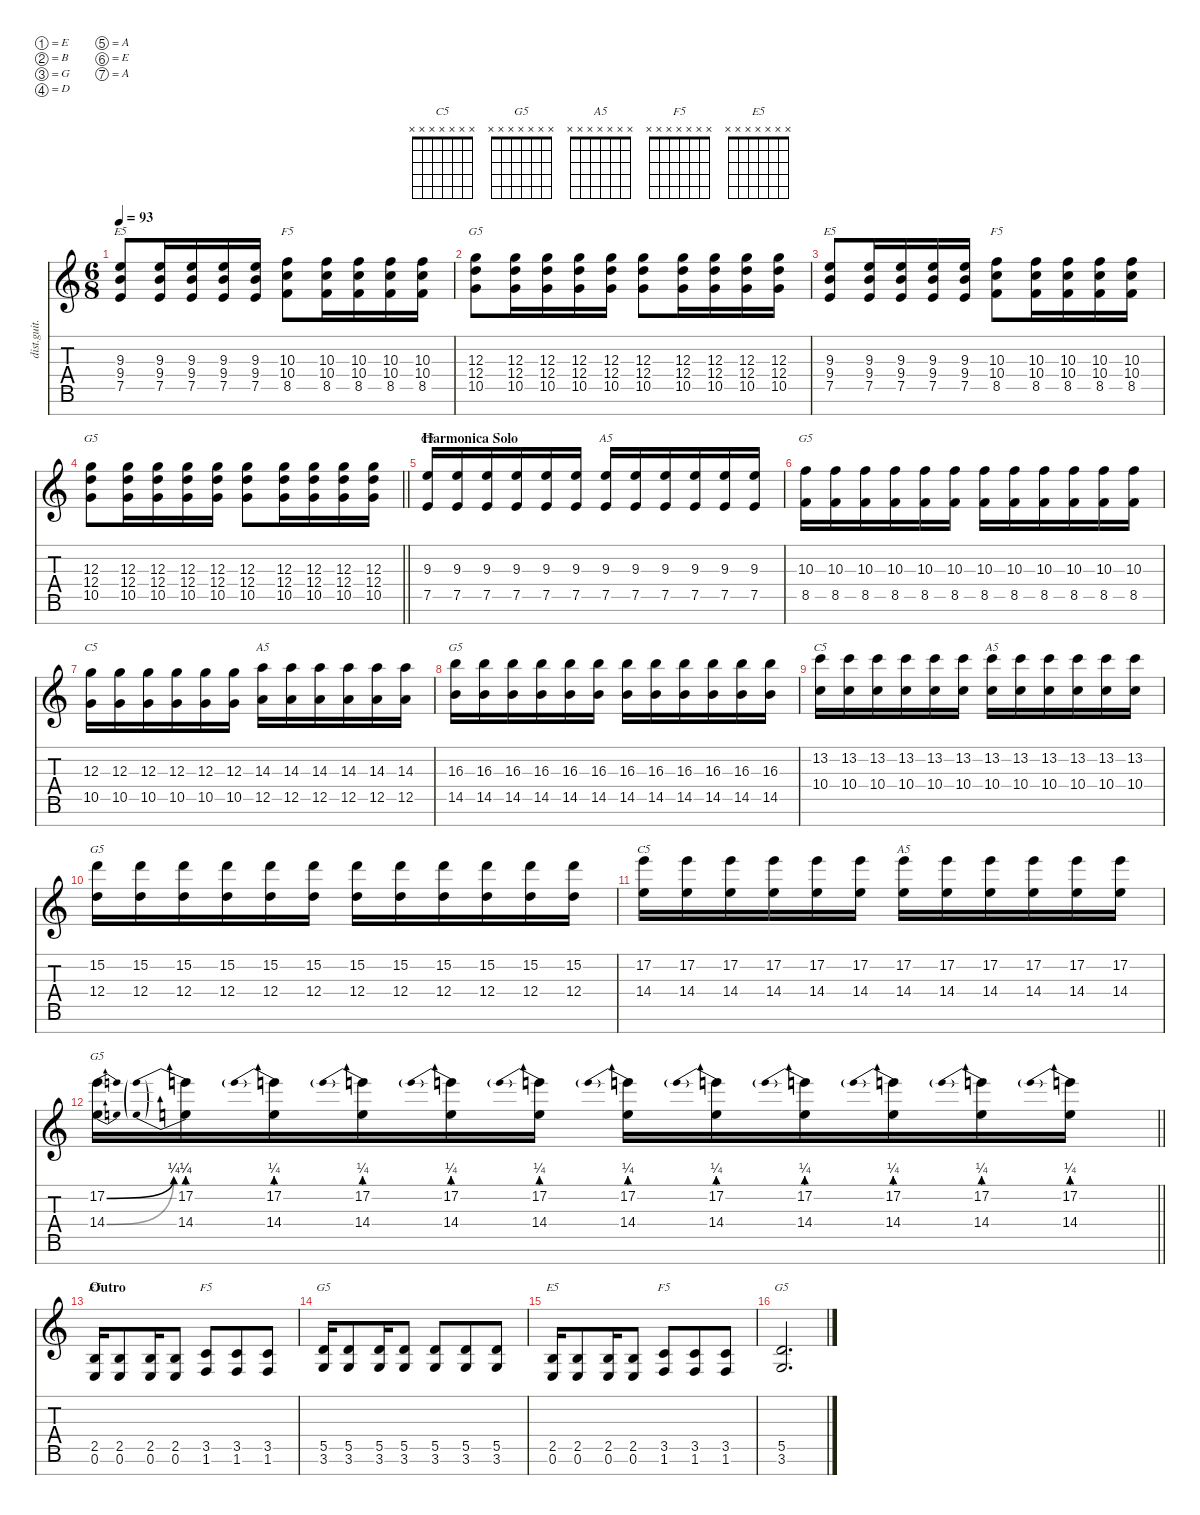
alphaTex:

\defaultSystemsLayout 4
\hideDynamics
\bracketExtendMode nobrackets
\otherSystemsTrackNameOrientation horizontal
\track ("Guitar 3" "dist.guit.") {instrument distortionguitar}
\staff {score tabs}
\tuning (E4 B3 G3 D3 A2 E2 A1)
\chord ("C5" x x x x x x x)
\chord ("G5" x x x x x x x)
\chord ("A5" x x x x x x x)
\chord ("F5" x x x x x x x)
\chord ("E5" x x x x x x x)
\ts (6 8)
\tempo 93
\clef g2
\ks c
(9.3 9.4 7.5).8{ch "E5" dy f beam Up} (9.3 9.4 7.5).16{beam Up} (9.3 9.4 7.5).16{beam Up} (9.3 9.4 7.5).16{beam Down} (9.3 9.4 7.5).16{beam Down} (10.3 10.4 8.5).8{ch "F5" beam Down} (10.3 10.4 8.5).16{beam Down} (10.3 10.4 8.5).16{beam Down} (10.3 10.4 8.5).16{beam Down} (10.3 10.4 8.5).16{beam Down} |
(12.3 12.4 10.5).8{ch "G5" beam Down} (12.3 12.4 10.5).16{beam Down} (12.3 12.4 10.5).16{beam Down} (12.3 12.4 10.5).16{beam Down} (12.3 12.4 10.5).16{beam Down} (12.3 12.4 10.5).8{beam Down} (12.3 12.4 10.5).16{beam Down} (12.3 12.4 10.5).16{beam Down} (12.3 12.4 10.5).16{beam Down} (12.3 12.4 10.5).16{beam Down} |
(9.3 9.4 7.5).8{ch "E5" beam Up} (9.3 9.4 7.5).16{beam Up} (9.3 9.4 7.5).16{beam Up} (9.3 9.4 7.5).16{beam Down} (9.3 9.4 7.5).16{beam Down} (10.3 10.4 8.5).8{ch "F5" beam Down} (10.3 10.4 8.5).16{beam Down} (10.3 10.4 8.5).16{beam Down} (10.3 10.4 8.5).16{beam Down} (10.3 10.4 8.5).16{beam Down} |
\barLineRight lightlight
(12.3 12.4 10.5).8{ch "G5" beam Down} (12.3 12.4 10.5).16{beam Down} (12.3 12.4 10.5).16{beam Down} (12.3 12.4 10.5).16{beam Down} (12.3 12.4 10.5).16{beam Down} (12.3 12.4 10.5).8{beam Down} (12.3 12.4 10.5).16{beam Down} (12.3 12.4 10.5).16{beam Down} (12.3 12.4 10.5).16{beam Down} (12.3 12.4 10.5).16{beam Down} |
\section ("" "Harmonica Solo")
(9.3 7.5).16{ch "C5" beam Up} (9.3 7.5).16{beam Up} (9.3 7.5).16{beam Up} (9.3 7.5).16{beam Up} (9.3 7.5).16{beam Up} (9.3 7.5).16{beam Up} (9.3 7.5).16{ch "A5" beam Up} (9.3 7.5).16{beam Up} (9.3 7.5).16{beam Up} (9.3 7.5).16{beam Up} (9.3 7.5).16{beam Up} (9.3 7.5).16{beam Up} |
(10.3 8.5).16{ch "G5" beam Down} (10.3 8.5).16{beam Down} (10.3 8.5).16{beam Down} (10.3 8.5).16{beam Down} (10.3 8.5).16{beam Down} (10.3 8.5).16{beam Down} (10.3 8.5).16{beam Down} (10.3 8.5).16{beam Down} (10.3 8.5).16{beam Down} (10.3 8.5).16{beam Down} (10.3 8.5).16{beam Down} (10.3 8.5).16{beam Down} |
(12.3 10.5).16{ch "C5" beam Down} (12.3 10.5).16{beam Down} (12.3 10.5).16{beam Down} (12.3 10.5).16{beam Down} (12.3 10.5).16{beam Down} (12.3 10.5).16{beam Down} (14.3 12.5).16{ch "A5" beam Down} (14.3 12.5).16{beam Down} (14.3 12.5).16{beam Down} (14.3 12.5).16{beam Down} (14.3 12.5).16{beam Down} (14.3 12.5).16{beam Down} |
(16.3 14.5).16{ch "G5" beam Down} (16.3 14.5).16{beam Down} (16.3 14.5).16{beam Down} (16.3 14.5).16{beam Down} (16.3 14.5).16{beam Down} (16.3 14.5).16{beam Down} (16.3 14.5).16{beam Down} (16.3 14.5).16{beam Down} (16.3 14.5).16{beam Down} (16.3 14.5).16{beam Down} (16.3 14.5).16{beam Down} (16.3 14.5).16{beam Down} |
(13.2 10.4).16{ch "C5" beam Down} (13.2 10.4).16{beam Down} (13.2 10.4).16{beam Down} (13.2 10.4).16{beam Down} (13.2 10.4).16{beam Down} (13.2 10.4).16{beam Down} (13.2 10.4).16{ch "A5" beam Down} (13.2 10.4).16{beam Down} (13.2 10.4).16{beam Down} (13.2 10.4).16{beam Down} (13.2 10.4).16{beam Down} (13.2 10.4).16{beam Down} |
(15.2 12.4).16{ch "G5" beam Down} (15.2 12.4).16{beam Down} (15.2 12.4).16{beam Down} (15.2 12.4).16{beam Down} (15.2 12.4).16{beam Down} (15.2 12.4).16{beam Down} (15.2 12.4).16{beam Down} (15.2 12.4).16{beam Down} (15.2 12.4).16{beam Down} (15.2 12.4).16{beam Down} (15.2 12.4).16{beam Down} (15.2 12.4).16{beam Down} |
(17.2 14.4).16{ch "C5" beam Down} (17.2 14.4).16{beam Down} (17.2 14.4).16{beam Down} (17.2 14.4).16{beam Down} (17.2 14.4).16{beam Down} (17.2 14.4).16{beam Down} (17.2 14.4).16{ch "A5" beam Down} (17.2 14.4).16{beam Down} (17.2 14.4).16{beam Down} (17.2 14.4).16{beam Down} (17.2 14.4).16{beam Down} (17.2 14.4).16{beam Down} |
\barLineRight lightlight
(17.2{be (bend 0 0 30 1)} 14.4{be (bend 0 0 30 1)}).16{ch "G5" beam Down} (17.2{be (prebend 0 1 60 1)} 14.4{be (prebend 0 1 60 1)}).16{beam Down} (17.2{be (prebend 0 1 60 1)} 14.4).16{beam Down} (17.2{be (prebend 0 1 60 1)} 14.4).16{beam Down} (17.2{be (prebend 0 1 60 1)} 14.4).16{beam Down} (17.2{be (prebend 0 1 60 1)} 14.4).16{beam Down} (17.2{be (prebend 0 1 60 1)} 14.4).16{beam Down} (17.2{be (prebend 0 1 60 1)} 14.4).16{beam Down} (17.2{be (prebend 0 1 60 1)} 14.4).16{beam Down} (17.2{be (prebend 0 1 60 1)} 14.4).16{beam Down} (17.2{be (prebend 0 1 60 1)} 14.4).16{beam Down} (17.2{be (prebend 0 1 60 1)} 14.4).16{beam Down} |
\section ("" "Outro")
(2.5 0.6).16{ch "E5" beam Up} (2.5 0.6).8{beam Up} (2.5 0.6).16{beam Up} (2.5 0.6).8{beam Up} (3.5 1.6).8{ch "F5" beam Up} (3.5 1.6).8{beam Up} (3.5 1.6).8{beam Up} |
(5.5 3.6).16{ch "G5" beam Up} (5.5 3.6).8{beam Up} (5.5 3.6).16{beam Up} (5.5 3.6).8{beam Up} (5.5 3.6).8{beam Up} (5.5 3.6).8{beam Up} (5.5 3.6).8{beam Up} |
(2.5 0.6).16{ch "E5" beam Up} (2.5 0.6).8{beam Up} (2.5 0.6).16{beam Up} (2.5 0.6).8{beam Up} (3.5 1.6).8{ch "F5" beam Up} (3.5 1.6).8{beam Up} (3.5 1.6).8{beam Up} |
(5.5 3.6).2{d ch "G5" beam Up}
